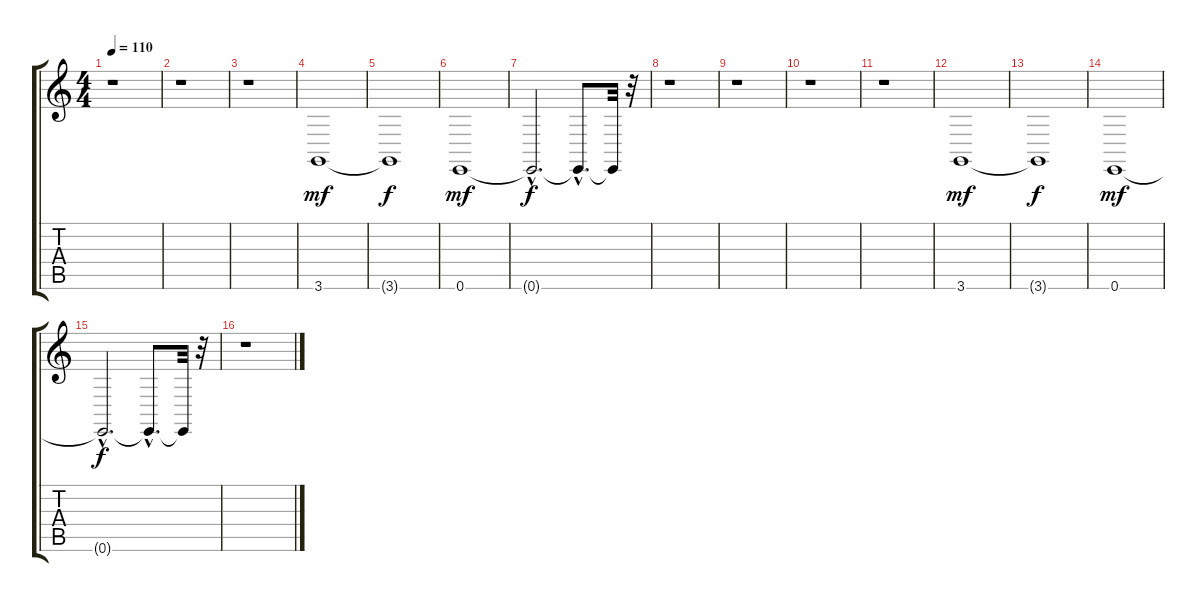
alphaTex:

\track "" {instrument stringensemble1}
\staff {score tabs}
\tuning (E4 B3 G3 D3 A2 E2) {hide}
\ts (4 4)
\tempo 110
\clef g2
\ks c
r.1{dy f} |
r.1 |
r.1 |
3.6.1{dy mf} |
3.6{t}.1{dy f} |
0.6.1{dy mf} |
0.6{hac t}.2{d dy f} 0.6{hac t}.8{d} 0.6{t}.32 r.32 |
r.1 |
r.1 |
r.1 |
r.1 |
3.6.1{dy mf} |
3.6{t}.1{dy f} |
0.6.1{dy mf} |
0.6{hac t}.2{d dy f} 0.6{hac t}.8{d} 0.6{t}.32 r.32 |
r.1
